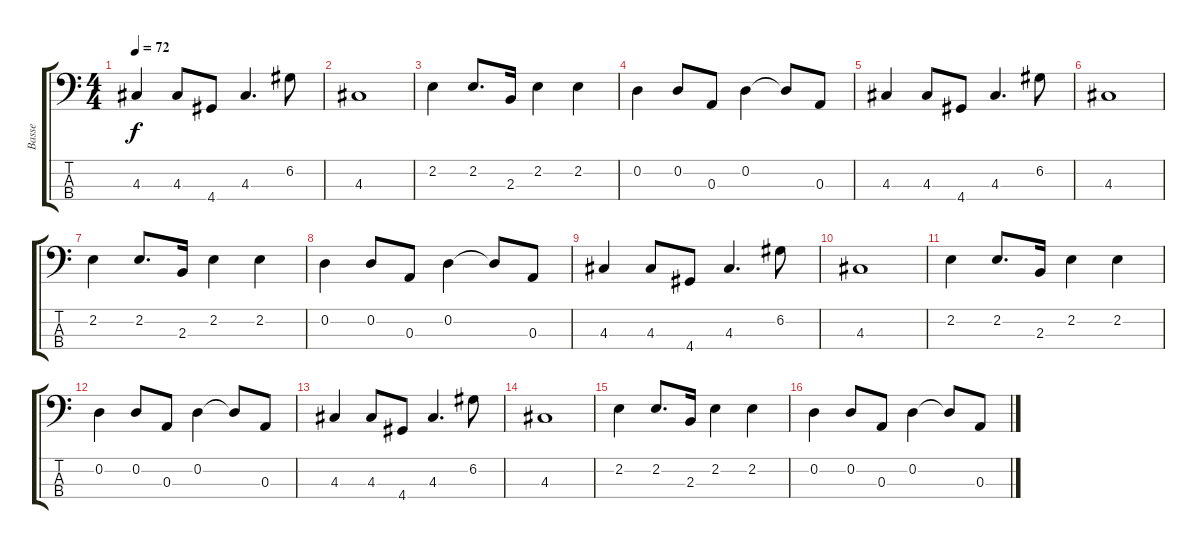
\track ("Basse" "Basse") {instrument electricbassfinger}
\staff {score tabs}
\tuning (G2 D2 A1 E1) {hide}
\ts (4 4)
\tempo 72
\clef f4
\ks c
4.3.4{dy f} 4.3.8 4.4.8 4.3.4{d} 6.2.8 |
4.3.1 |
2.2.4 2.2.8{d} 2.3.16 2.2.4 2.2.4 |
0.2.4 0.2.8 0.3.8 0.2.4 0.2{t}.8 0.3.8 |
4.3.4 4.3.8 4.4.8 4.3.4{d} 6.2.8 |
4.3.1 |
2.2.4 2.2.8{d} 2.3.16 2.2.4 2.2.4 |
0.2.4 0.2.8 0.3.8 0.2.4 0.2{t}.8 0.3.8 |
4.3.4 4.3.8 4.4.8 4.3.4{d} 6.2.8 |
4.3.1 |
2.2.4 2.2.8{d} 2.3.16 2.2.4 2.2.4 |
0.2.4 0.2.8 0.3.8 0.2.4 0.2{t}.8 0.3.8 |
4.3.4 4.3.8 4.4.8 4.3.4{d} 6.2.8 |
4.3.1 |
2.2.4 2.2.8{d} 2.3.16 2.2.4 2.2.4 |
0.2.4 0.2.8 0.3.8 0.2.4 0.2{t}.8 0.3.8
